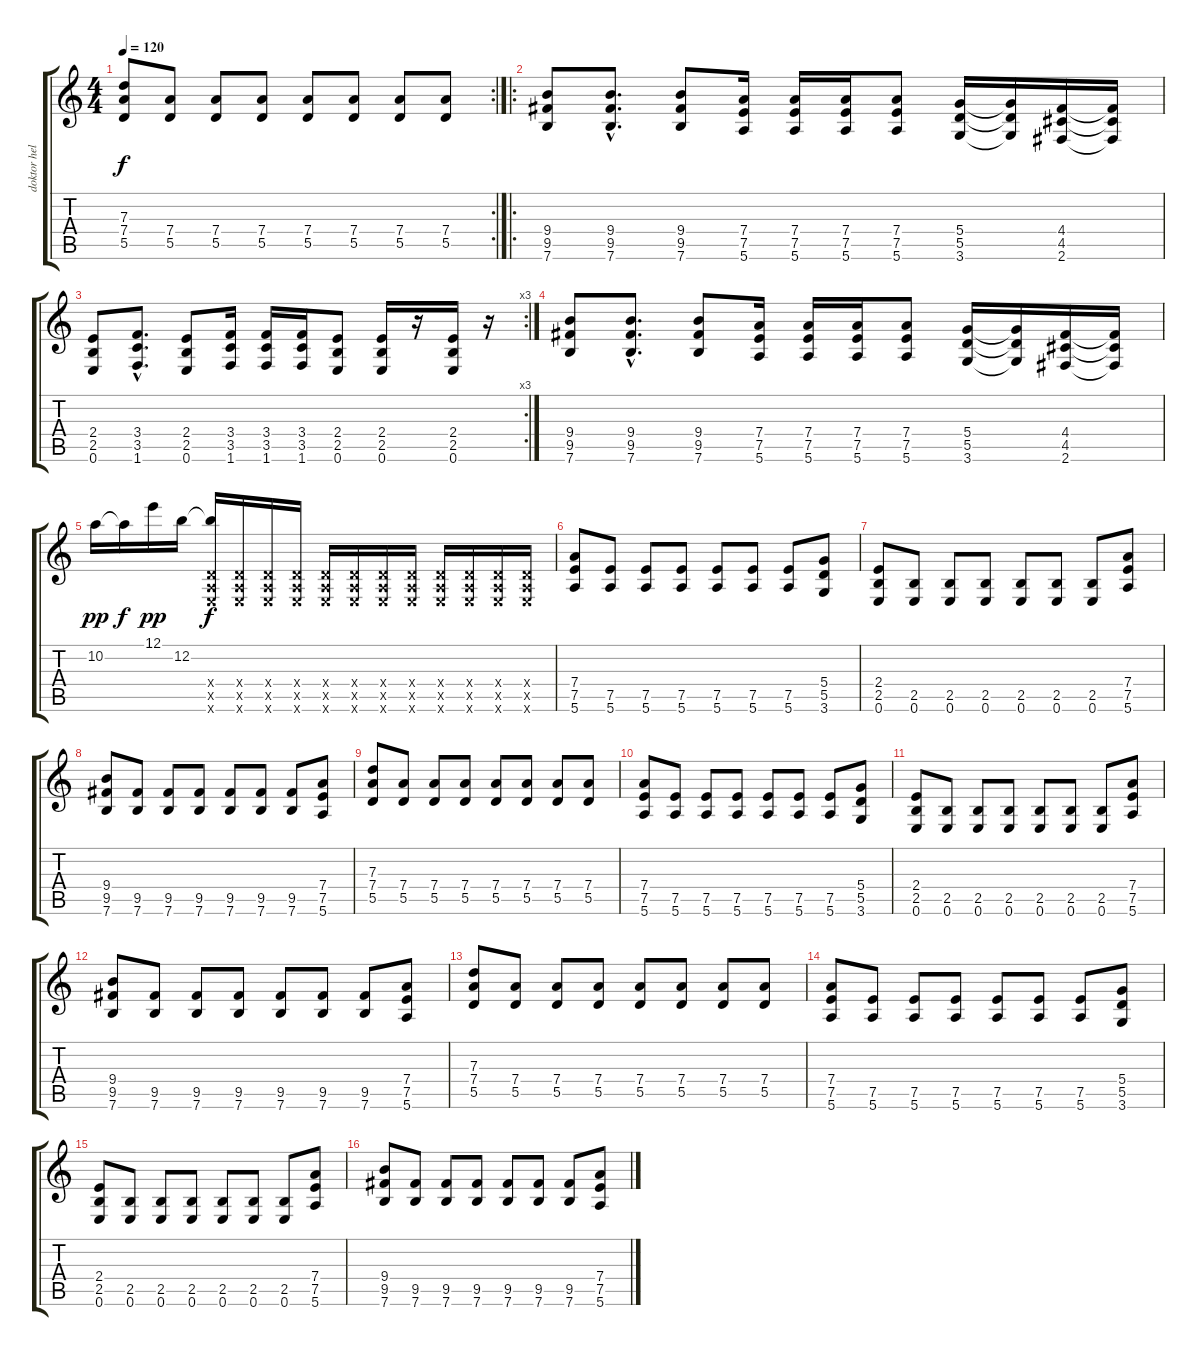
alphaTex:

\track ("doktor hell - Rhythm Guitar" "doktor hel") {instrument distortionguitar}
\staff {score tabs}
\tuning (E4 B3 G3 D3 A2 E2) {hide}
\rc 2
\ts (4 4)
\tempo 120
\clef g2
\ks c
(7.3 7.4 5.5).8{dy f} (7.4 5.5).8 (7.4 5.5).8 (7.4 5.5).8 (7.4 5.5).8 (7.4 5.5).8 (7.4 5.5).8 (7.4 5.5).8 |
\ro
(9.4 9.5 7.6).8 (9.4{hac} 9.5{hac} 7.6{hac}).8{d} (9.4 9.5 7.6).8 (7.4 7.5 5.6).16 (7.4 7.5 5.6).16 (7.4 7.5 5.6).16 (7.4 7.5 5.6).8 (5.4 5.5 3.6).16 (5.4{t} 5.5{t} 3.6{t}).16 (4.4 4.5 2.6).16 (4.4{t} 4.5{t} 2.6{t}).16 |
\rc 3
(2.4 2.5 0.6).8 (3.4{hac} 3.5{hac} 1.6{hac}).8{d} (2.4 2.5 0.6).8 (3.4 3.5 1.6).16 (3.4 3.5 1.6).16 (3.4 3.5 1.6).16 (2.4 2.5 0.6).8 (2.4 2.5 0.6).16 r.16 (2.4 2.5 0.6).16 r.16 |
(9.4 9.5 7.6).8 (9.4{hac} 9.5{hac} 7.6{hac}).8{d} (9.4 9.5 7.6).8 (7.4 7.5 5.6).16 (7.4 7.5 5.6).16 (7.4 7.5 5.6).16 (7.4 7.5 5.6).8 (5.4 5.5 3.6).16 (5.4{t} 5.5{t} 3.6{t}).16 (4.4 4.5 2.6).16 (4.4{t} 4.5{t} 2.6{t}).16 |
10.2.16{dy pp} 10.2{t}.16{dy f} 12.1.16{dy pp} 12.2.16 (12.2{t} 0.4{x} 0.5{x} 0.6{x}).16{dy f} (0.4{x} 0.5{x} 0.6{x}).16 (0.4{x} 0.5{x} 0.6{x}).16 (0.4{x} 0.5{x} 0.6{x}).16 (0.4{x} 0.5{x} 0.6{x}).16 (0.4{x} 0.5{x} 0.6{x}).16 (0.4{x} 0.5{x} 0.6{x}).16 (0.4{x} 0.5{x} 0.6{x}).16 (0.4{x} 0.5{x} 0.6{x}).16 (0.4{x} 0.5{x} 0.6{x}).16 (0.4{x} 0.5{x} 0.6{x}).16 (0.4{x} 0.5{x} 0.6{x}).16 |
(7.4 7.5 5.6).8 (7.5 5.6).8 (7.5 5.6).8 (7.5 5.6).8 (7.5 5.6).8 (7.5 5.6).8 (7.5 5.6).8 (5.4 5.5 3.6).8 |
(2.4 2.5 0.6).8 (2.5 0.6).8 (2.5 0.6).8 (2.5 0.6).8 (2.5 0.6).8 (2.5 0.6).8 (2.5 0.6).8 (7.4 7.5 5.6).8 |
(9.4 9.5 7.6).8 (9.5 7.6).8 (9.5 7.6).8 (9.5 7.6).8 (9.5 7.6).8 (9.5 7.6).8 (9.5 7.6).8 (7.4 7.5 5.6).8 |
(7.3 7.4 5.5).8 (7.4 5.5).8 (7.4 5.5).8 (7.4 5.5).8 (7.4 5.5).8 (7.4 5.5).8 (7.4 5.5).8 (7.4 5.5).8 |
(7.4 7.5 5.6).8 (7.5 5.6).8 (7.5 5.6).8 (7.5 5.6).8 (7.5 5.6).8 (7.5 5.6).8 (7.5 5.6).8 (5.4 5.5 3.6).8 |
(2.4 2.5 0.6).8 (2.5 0.6).8 (2.5 0.6).8 (2.5 0.6).8 (2.5 0.6).8 (2.5 0.6).8 (2.5 0.6).8 (7.4 7.5 5.6).8 |
(9.4 9.5 7.6).8 (9.5 7.6).8 (9.5 7.6).8 (9.5 7.6).8 (9.5 7.6).8 (9.5 7.6).8 (9.5 7.6).8 (7.4 7.5 5.6).8 |
(7.3 7.4 5.5).8 (7.4 5.5).8 (7.4 5.5).8 (7.4 5.5).8 (7.4 5.5).8 (7.4 5.5).8 (7.4 5.5).8 (7.4 5.5).8 |
(7.4 7.5 5.6).8 (7.5 5.6).8 (7.5 5.6).8 (7.5 5.6).8 (7.5 5.6).8 (7.5 5.6).8 (7.5 5.6).8 (5.4 5.5 3.6).8 |
(2.4 2.5 0.6).8 (2.5 0.6).8 (2.5 0.6).8 (2.5 0.6).8 (2.5 0.6).8 (2.5 0.6).8 (2.5 0.6).8 (7.4 7.5 5.6).8 |
(9.4 9.5 7.6).8 (9.5 7.6).8 (9.5 7.6).8 (9.5 7.6).8 (9.5 7.6).8 (9.5 7.6).8 (9.5 7.6).8 (7.4 7.5 5.6).8
